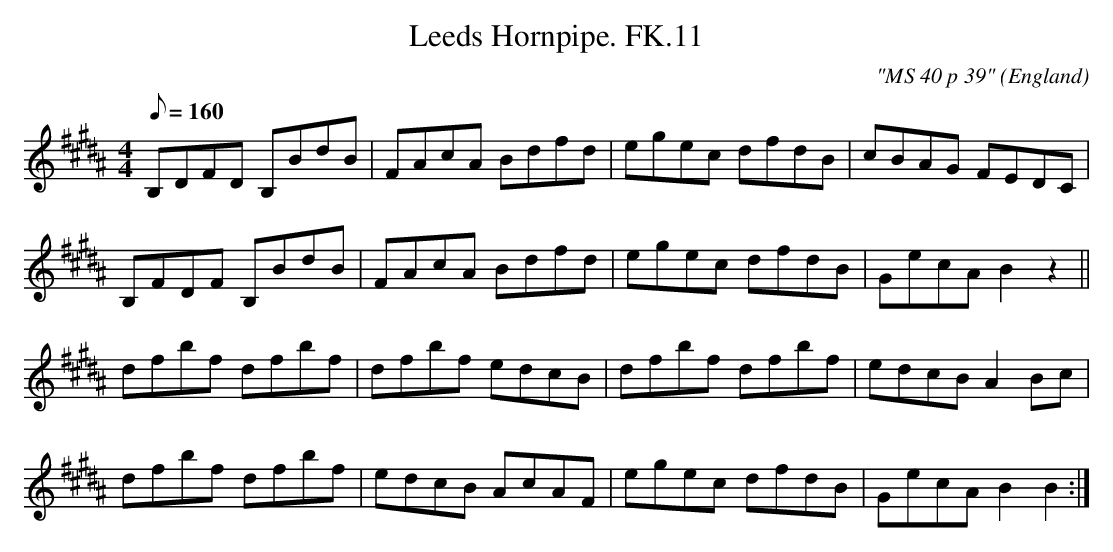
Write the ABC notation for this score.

X:1
T:Leeds Hornpipe. FK.11
M:4/4
L:1/8
Q:160
C:"MS 40 p 39"
O:England
K:B_
B,DFD B,BdB | FAcA Bdfd | egec dfdB | cBAG FEDC |!
B,FDF B,BdB | FAcA Bdfd | egec dfdB |  GecA B2 z2 ||!
dfbf dfbf | dfbf edcB | dfbf dfbf | edcB A2 Bc |!
 dfbf dfbf | edcB AcAF | egec dfdB | GecA B2 B2 :|]
